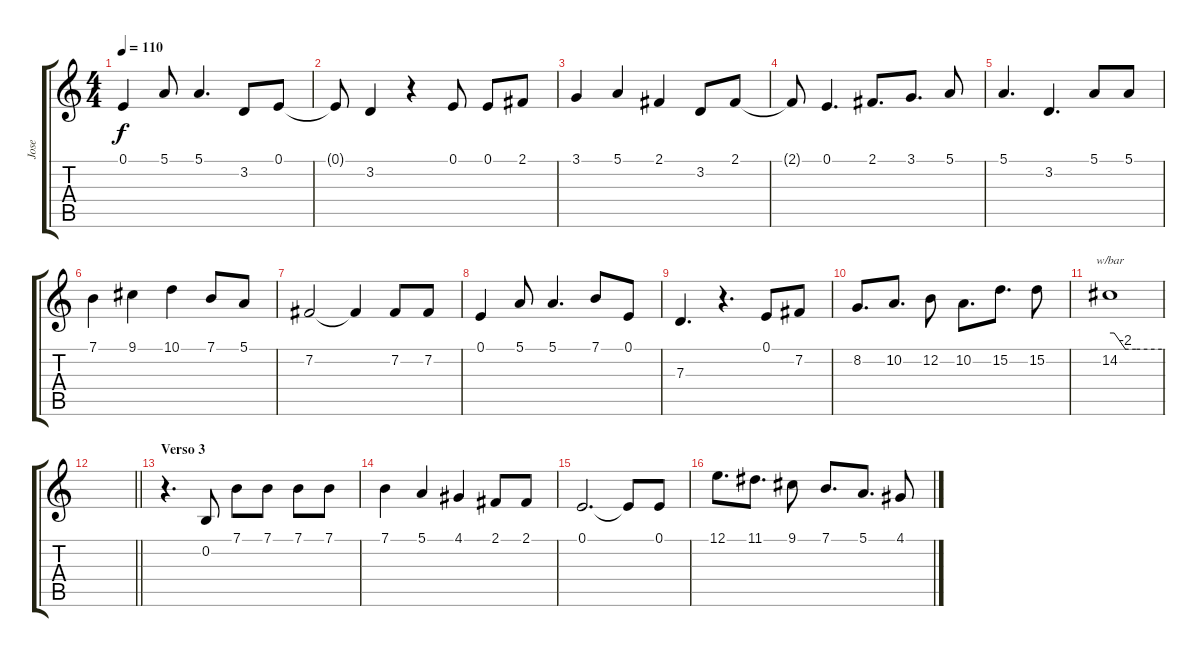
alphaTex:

\track ("Jose" "Jose") {instrument flute}
\staff {score tabs}
\tuning (E4 B3 G3 D3 A2 E2) {hide}
\ts (4 4)
\tempo 110
\clef g2
\ks c
0.1.4{dy f} 5.1.8 5.1.4{d} 3.2.8 0.1.8 |
0.1{t}.8 3.2.4 r.4 0.1.8 0.1.8 2.1.8 |
3.1.4 5.1.4 2.1.4 3.2.8 2.1.8 |
2.1{t}.8 0.1.4{d} 2.1.8{d} 3.1.8{d} 5.1.8 |
5.1.4{d} 3.2.4{d} 5.1.8 5.1.8 |
7.1.4 9.1.4 10.1.4 7.1.8 5.1.8 |
7.2.2 7.2{t}.4 7.2.8 7.2.8 |
0.1.4 5.1.8 5.1.4{d} 7.1.8 0.1.8 |
7.3.4{d} r.4{d} 0.1.8 7.2.8 |
8.2.8{d} 10.2.8{d} 12.2.8 10.2.8{d} 15.2.8{d} 15.2.8 |
14.2.1{tbe (custom default 0 0 5 0 18 -8 30 -8 60 -8)} |
\barLineRight lightlight
|
\section ("" "Verso 3")
r.4{d} 0.2.8 7.1.8 7.1.8 7.1.8 7.1.8 |
7.1.4 5.1.4 4.1.4 2.1.8 2.1.8 |
0.1.2{d} 0.1{t}.8 0.1.8 |
12.1.8{d} 11.1.8{d} 9.1.8 7.1.8{d} 5.1.8{d} 4.1.8
